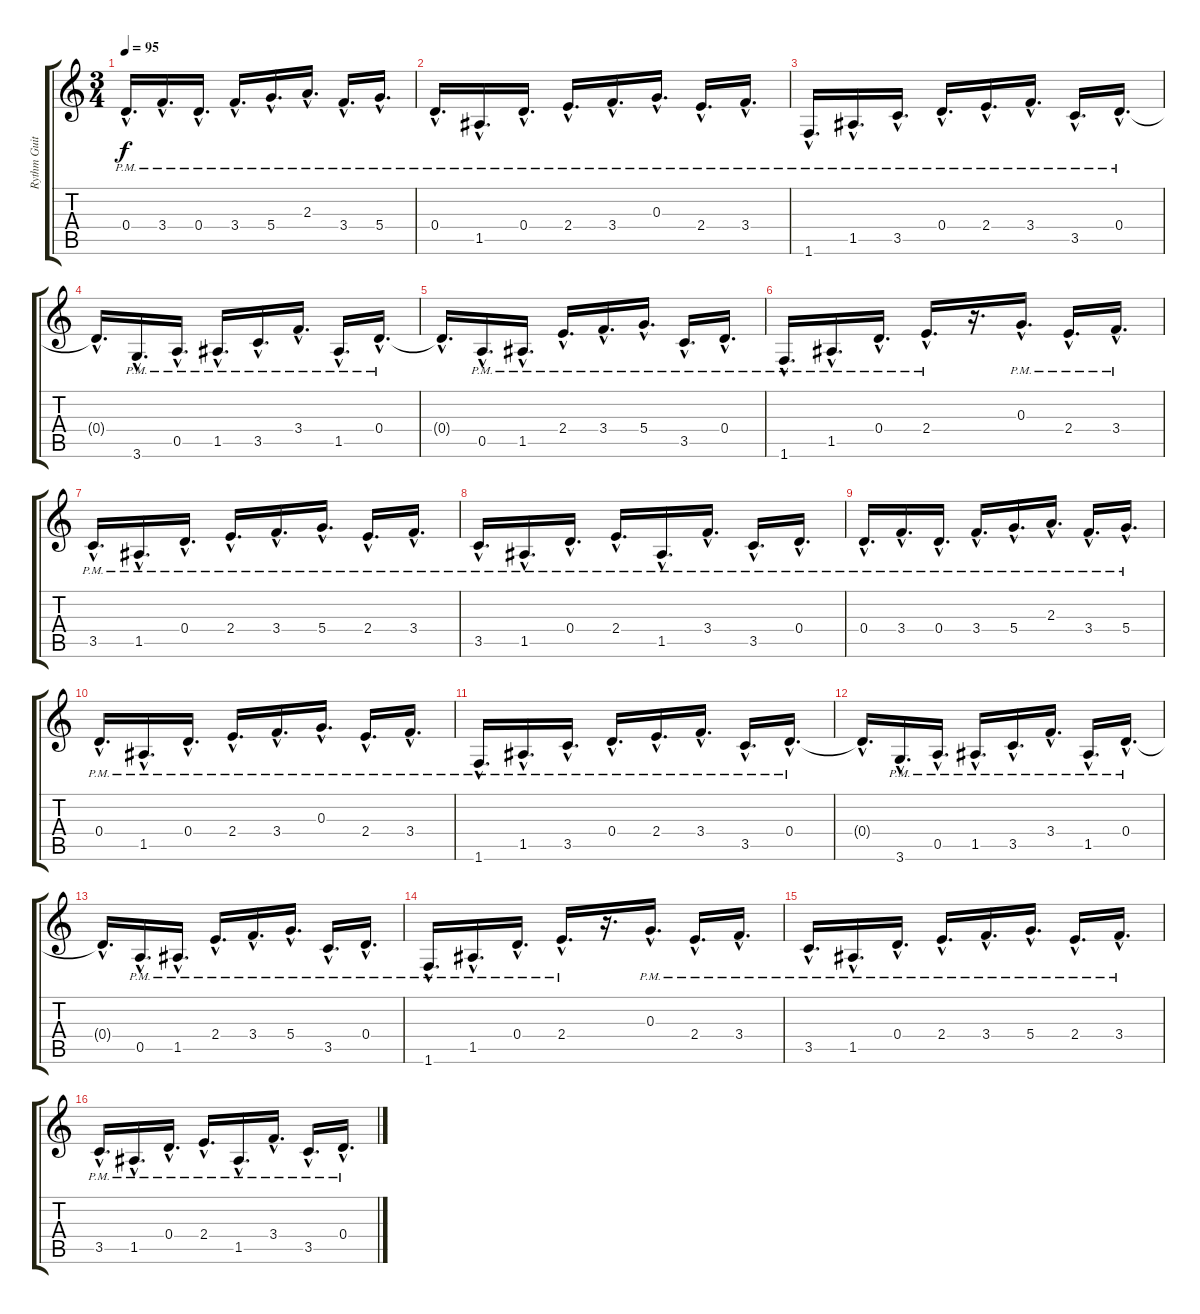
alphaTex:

\track ("Rythm Guitar" "Rythm Guit") {instrument acousticguitarsteel}
\staff {score tabs}
\tuning (E4 B3 G3 D3 A2 E2) {hide}
\ts (3 4)
\tempo 95
\clef g2
\ks c
0.4{hac pm}.16{d dy f volume 12 instrument electricguitarmuted} 3.4{hac pm}.16{d} 0.4{hac pm}.16{d} 3.4{hac pm}.16{d} 5.4{hac pm}.16{d} 2.3{hac pm}.16{d} 3.4{hac pm}.16{d} 5.4{hac pm}.16{d} |
0.4{hac pm}.16{d} 1.5{hac pm}.16{d} 0.4{hac pm}.16{d} 2.4{hac pm}.16{d} 3.4{hac pm}.16{d} 0.3{hac pm}.16{d} 2.4{hac pm}.16{d} 3.4{hac pm}.16{d} |
1.6{hac pm}.16{d} 1.5{hac pm}.16{d} 3.5{hac pm}.16{d} 0.4{hac pm}.16{d} 2.4{hac pm}.16{d} 3.4{hac pm}.16{d} 3.5{hac pm}.16{d} 0.4{hac pm}.16{d} |
0.4{hac t}.16{d} 3.6{hac pm}.16{d} 0.5{hac pm}.16{d} 1.5{hac pm}.16{d} 3.5{hac pm}.16{d} 3.4{hac pm}.16{d} 1.5{hac pm}.16{d} 0.4{hac pm}.16{d} |
0.4{hac t}.16{d} 0.5{hac pm}.16{d} 1.5{hac pm}.16{d} 2.4{hac pm}.16{d} 3.4{hac pm}.16{d} 5.4{hac pm}.16{d} 3.5{hac pm}.16{d} 0.4{hac pm}.16{d} |
1.6{hac pm}.16{d} 1.5{hac pm}.16{d} 0.4{hac pm}.16{d} 2.4{hac pm}.16{d} r.16{d} 0.3{hac pm}.16{d} 2.4{hac pm}.16{d} 3.4{hac pm}.16{d} |
3.5{hac pm}.16{d} 1.5{hac pm}.16{d} 0.4{hac pm}.16{d} 2.4{hac pm}.16{d} 3.4{hac pm}.16{d} 5.4{hac pm}.16{d} 2.4{hac pm}.16{d} 3.4{hac pm}.16{d} |
3.5{hac pm}.16{d} 1.5{hac pm}.16{d} 0.4{hac pm}.16{d} 2.4{hac pm}.16{d} 1.5{hac pm}.16{d} 3.4{hac pm}.16{d} 3.5{hac pm}.16{d} 0.4{hac pm}.16{d} |
0.4{hac pm}.16{d volume 12 instrument electricguitarmuted} 3.4{hac pm}.16{d} 0.4{hac pm}.16{d} 3.4{hac pm}.16{d} 5.4{hac pm}.16{d} 2.3{hac pm}.16{d} 3.4{hac pm}.16{d} 5.4{hac pm}.16{d} |
0.4{hac pm}.16{d} 1.5{hac pm}.16{d} 0.4{hac pm}.16{d} 2.4{hac pm}.16{d} 3.4{hac pm}.16{d} 0.3{hac pm}.16{d} 2.4{hac pm}.16{d} 3.4{hac pm}.16{d} |
1.6{hac pm}.16{d} 1.5{hac pm}.16{d} 3.5{hac pm}.16{d} 0.4{hac pm}.16{d} 2.4{hac pm}.16{d} 3.4{hac pm}.16{d} 3.5{hac pm}.16{d} 0.4{hac pm}.16{d} |
0.4{hac t}.16{d} 3.6{hac pm}.16{d} 0.5{hac pm}.16{d} 1.5{hac pm}.16{d} 3.5{hac pm}.16{d} 3.4{hac pm}.16{d} 1.5{hac pm}.16{d} 0.4{hac pm}.16{d} |
0.4{hac t}.16{d} 0.5{hac pm}.16{d} 1.5{hac pm}.16{d} 2.4{hac pm}.16{d} 3.4{hac pm}.16{d} 5.4{hac pm}.16{d} 3.5{hac pm}.16{d} 0.4{hac pm}.16{d} |
1.6{hac pm}.16{d} 1.5{hac pm}.16{d} 0.4{hac pm}.16{d} 2.4{hac pm}.16{d} r.16{d} 0.3{hac pm}.16{d} 2.4{hac pm}.16{d} 3.4{hac pm}.16{d} |
3.5{hac pm}.16{d} 1.5{hac pm}.16{d} 0.4{hac pm}.16{d} 2.4{hac pm}.16{d} 3.4{hac pm}.16{d} 5.4{hac pm}.16{d} 2.4{hac pm}.16{d} 3.4{hac pm}.16{d} |
3.5{hac pm}.16{d} 1.5{hac pm}.16{d} 0.4{hac pm}.16{d} 2.4{hac pm}.16{d} 1.5{hac pm}.16{d} 3.4{hac pm}.16{d} 3.5{hac pm}.16{d} 0.4{hac pm}.16{d}
